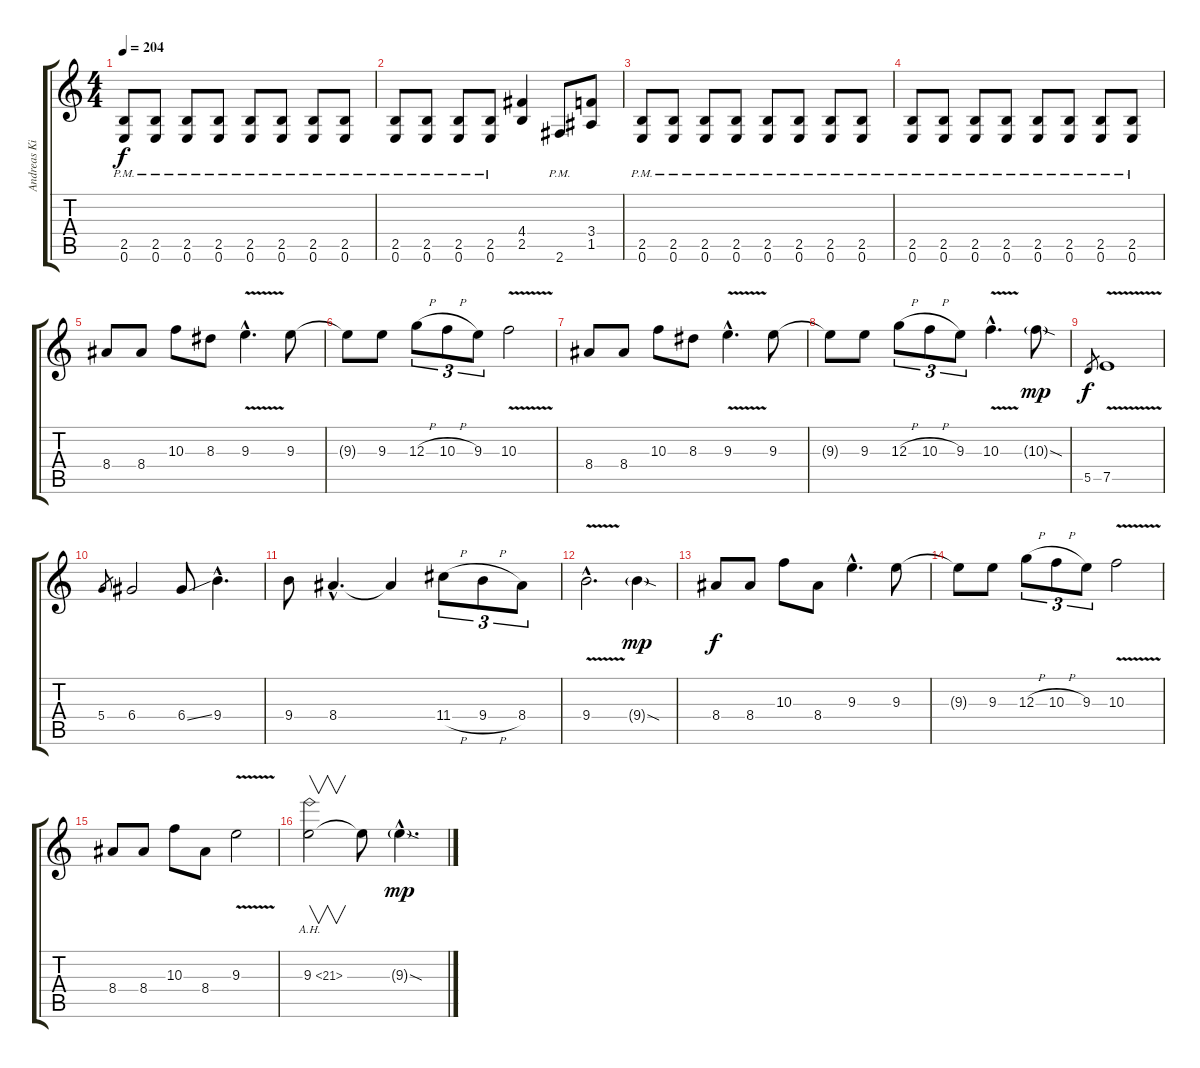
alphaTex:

\track ("Andreas Kisser - Solo" "Andreas Ki") {instrument distortionguitar}
\staff {score tabs}
\tuning (E4 B3 G3 D3 A2 E2) {hide}
\ts (4 4)
\tempo 204
\clef g2
\ks c
(2.5{pm} 0.6{pm}).8{dy f} (2.5{pm} 0.6{pm}).8 (2.5{pm} 0.6{pm}).8 (2.5{pm} 0.6{pm}).8 (2.5{pm} 0.6{pm}).8 (2.5{pm} 0.6{pm}).8 (2.5{pm} 0.6{pm}).8 (2.5{pm} 0.6{pm}).8 |
(2.5{pm} 0.6{pm}).8 (2.5{pm} 0.6{pm}).8 (2.5{pm} 0.6{pm}).8 (2.5{pm} 0.6{pm}).8 (4.4 2.5).4 2.6{pm}.8 (3.4 1.5).8 |
(2.5{pm} 0.6{pm}).8 (2.5{pm} 0.6{pm}).8 (2.5{pm} 0.6{pm}).8 (2.5{pm} 0.6{pm}).8 (2.5{pm} 0.6{pm}).8 (2.5{pm} 0.6{pm}).8 (2.5{pm} 0.6{pm}).8 (2.5{pm} 0.6{pm}).8 |
(2.5{pm} 0.6{pm}).8 (2.5{pm} 0.6{pm}).8 (2.5{pm} 0.6{pm}).8 (2.5{pm} 0.6{pm}).8 (2.5{pm} 0.6{pm}).8 (2.5{pm} 0.6{pm}).8 (2.5{pm} 0.6{pm}).8 (2.5{pm} 0.6{pm}).8 |
8.4.8 8.4.8 10.3.8 8.3.8 9.3{v hac}.4{d} 9.3.8 |
9.3{t}.8 9.3.8 12.3{h}.8{tu (3 2)} 10.3{h}.8{tu (3 2)} 9.3.8{tu (3 2)} 10.3{v}.2 |
8.4.8 8.4.8 10.3.8 8.3.8 9.3{v hac}.4{d} 9.3.8 |
9.3{t}.8 9.3.8 12.3{h}.8{tu (3 2)} 10.3{h}.8{tu (3 2)} 9.3.8{tu (3 2)} 10.3{v hac}.4{d} 10.3{sod g}.8{dy mp} |
5.5.8{gr dy f} 7.5{v}.1 |
5.4.8{gr} 6.4.2 6.4{ss}.8 9.4{hac}.4{d} |
9.4.8 8.4{hac}.4{d} 8.4{t}.4 11.4{h}.8{tu (3 2)} 9.4{h}.8{tu (3 2)} 8.4.8{tu (3 2)} |
9.4{v hac}.2{d} 9.4{sod g}.4{dy mp} |
8.4.8{dy f} 8.4.8 10.3.8 8.4.8 9.3{hac}.4{d} 9.3.8 |
9.3{t}.8 9.3.8 12.3{h}.8{tu (3 2)} 10.3{h}.8{tu (3 2)} 9.3.8{tu (3 2)} 10.3{v}.2 |
8.4.8 8.4.8 10.3.8 8.4.8 9.3{v}.2 |
9.3{ah 12}.2{v} 9.3{t}.8 9.3{sod g hac}.4{d dy mp}
